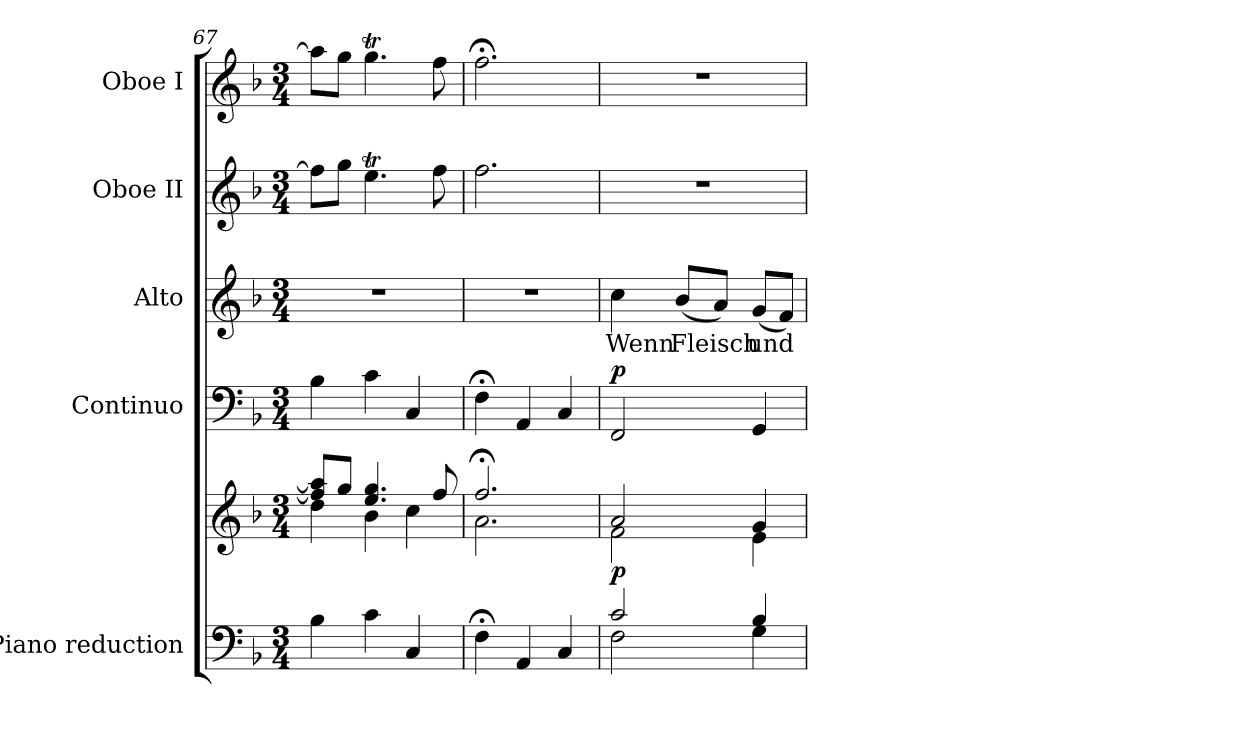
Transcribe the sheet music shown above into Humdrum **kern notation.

**kern	**kern	**dynam	**kern	**dynam	**kern	**text	**kern	**kern
*part5	*part5	*part5	*part4	*part4	*part3	*part3	*part2	*part1
*staff6	*staff5	*staff5/6	*staff4	*staff4	*staff3	*staff3	*staff2	*staff1
*I"Piano reduction	*	*	*I"Continuo	*	*I"Alto	*	*I"Oboe II	*I"Oboe I
*I'Pno	*	*	*	*	*	*	*I'Ob	*I'Ob
*clefF4	*clefG2	*	*clefF4	*	*clefG2	*	*clefG2	*clefG2
*k[b-]	*k[b-]	*	*k[b-]	*	*k[b-]	*	*k[b-]	*k[b-]
*M3/4	*M3/4	*	*M3/4	*	*M3/4	*	*M3/4	*M3/4
=67	=67	=67	=67	=67	=67	=67	=67	=67
*	*^	*	*	*	*	*	*	*
4B-\	8ff/] 8aa/]L	4dd\	.	4B-\	.	2.r	.	8ff\L]	8aa\L]
.	8gg/J	.	.	.	.	.	.	8gg\J	8gg\J
4c\	4.ee/ 4.gg/	4b-\	.	4c\	.	.	.	4.eet\	4.ggT\
4C/	.	4cc\	.	4C/	.	.	.	.	.
.	8ff/	.	.	.	.	.	.	8ff\	8ff\
=68	=68	=68	=68	=68	=68	=68	=68	=68	=68
4F;<\	2.ff;</	2.a\	.	4F;\	.	2.r	.	2.ff\	2.ff;<\
4AA/	.	.	.	4AA/	.	.	.	.	.
4C/	.	.	.	4C/	.	.	.	.	.
=69	=69	=69	=69	=69	=69	=69	=69	=69	=69
*^	*	*	*	*	*	*	*	*	*
!	!	!	!	!LO:DY:b	!	!LO:DY:a	!	!LO:LY:b	!	!
2c/	2F\	2a/	2f\	p	2FF/	p	4cc\	Wenn	2.r	2.r
!	!	!	!	!	!	!	!	!LO:LY:b	!	!
.	.	.	.	.	.	.	(8b-/L	Fleisch	.	.
.	.	.	.	.	.	.	8a/J)	.	.	.
!	!	!	!	!	!	!	!	!LO:LY:b	!	!
4B-/	4G\	4g/	4e\	.	4GG/	.	(8g/L	und	.	.
.	.	.	.	.	.	.	8f/J)	.	.	.
*v	*v	*	*	*	*	*	*	*	*	*
*	*v	*v	*	*	*	*	*	*	*
=	=	=	=	=	=	=	=	=
*-	*-	*-	*-	*-	*-	*-	*-	*-
